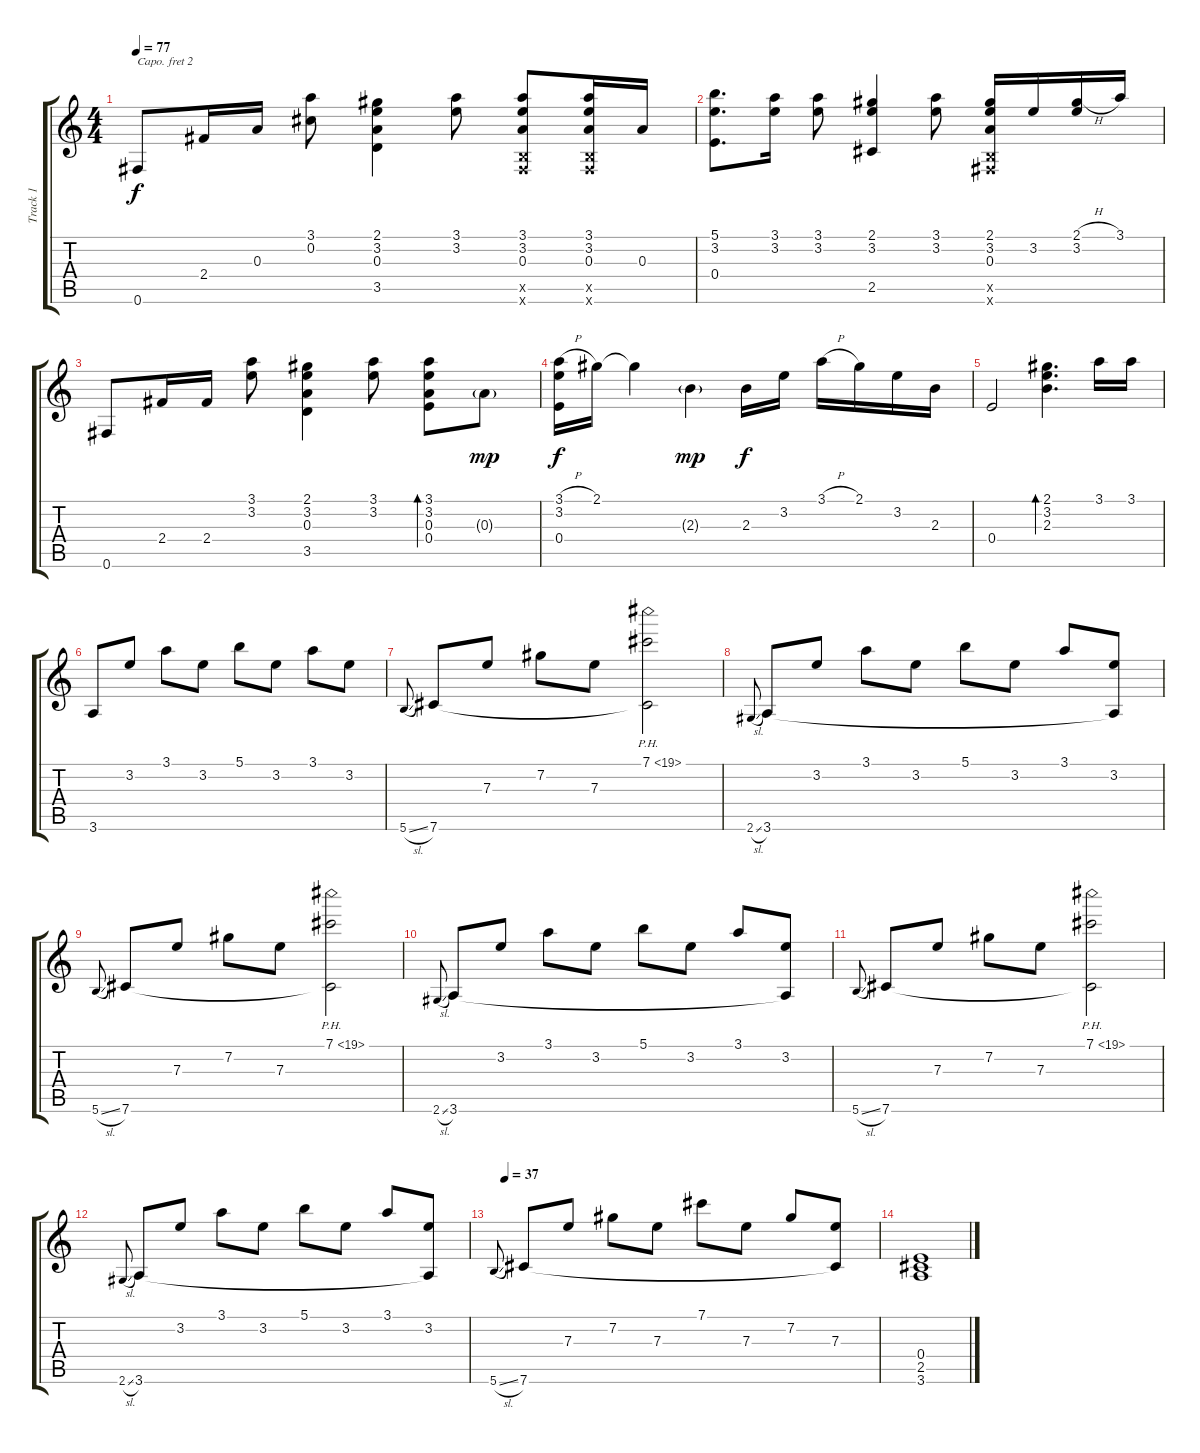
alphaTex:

\track ("Track 1" "Track 1") {instrument acousticguitarsteel}
\staff {score tabs}
\capo 2
\tuning (E4 B3 G3 D3 A2 E2) {hide}
\ts (4 4)
\tempo 77
\clef g2
\ks c
0.6.8{dy f} 2.4.16 0.3.16 (3.1 0.2).8 (2.1 3.2 0.3 3.5).4 (3.1 3.2).8 (3.1 3.2 0.3 0.5{x} 0.6{x}).8 (3.1 3.2 0.3 0.5{x} 0.6{x}).16 0.3.16 |
(5.1 3.2 0.4).8{d} (3.1 3.2).16 (3.1 3.2).8 (2.1 3.2 2.5).4 (3.1 3.2).8 (2.1 3.2 0.3 0.5{x} 0.6{x}).16 3.2.16 (2.1{h} 3.2).16 3.1.16 |
0.6.8 2.4.16 2.4.16 (3.1 3.2).8 (2.1 3.2 0.3 3.5).4 (3.1 3.2).8 (3.1 3.2 0.3 0.4).8{bd 60} 0.3{g}.8{dy mp} |
(3.1{h} 3.2 0.4).16{dy f} 2.1.16 2.1{t}.4 2.3{g}.4{dy mp} 2.3.16{dy f} 3.2.16 3.1{h}.16 2.1.16 3.2.16 2.3.16 |
0.4.2 (2.1 3.2 2.3).4{d bd 60} 3.1.16 3.1.16 |
3.6.8 3.2.8 3.1.8 3.2.8 5.1.8 3.2.8 3.1.8 3.2.8 |
5.6{sl}.8{gr onbeat} 7.6.8 7.3.8 7.2.8 7.3.8 (7.1{ph 12} 7.6{t}).2 |
2.6{sl}.8{gr onbeat} 3.6.8 3.2.8 3.1.8 3.2.8 5.1.8 3.2.8 3.1.8 (3.2 3.6{t}).8 |
5.6{sl}.8{gr onbeat} 7.6.8 7.3.8 7.2.8 7.3.8 (7.1{ph 12} 7.6{t}).2 |
2.6{sl}.8{gr onbeat} 3.6.8 3.2.8 3.1.8 3.2.8 5.1.8 3.2.8 3.1.8 (3.2 3.6{t}).8 |
5.6{sl}.8{gr onbeat} 7.6.8 7.3.8 7.2.8 7.3.8 (7.1{ph 12} 7.6{t}).2 |
2.6{sl}.8{gr onbeat} 3.6.8 3.2.8 3.1.8 3.2.8 5.1.8 3.2.8 3.1.8 (3.2 3.6{t}).8 |
\tempo (37 0.03125)
5.6{sl}.8{gr onbeat} 7.6.8 7.3.8 7.2.8 7.3.8 7.1.8 7.3.8 7.2.8 (7.3 7.6{t}).8 |
(0.4 2.5 3.6).1
